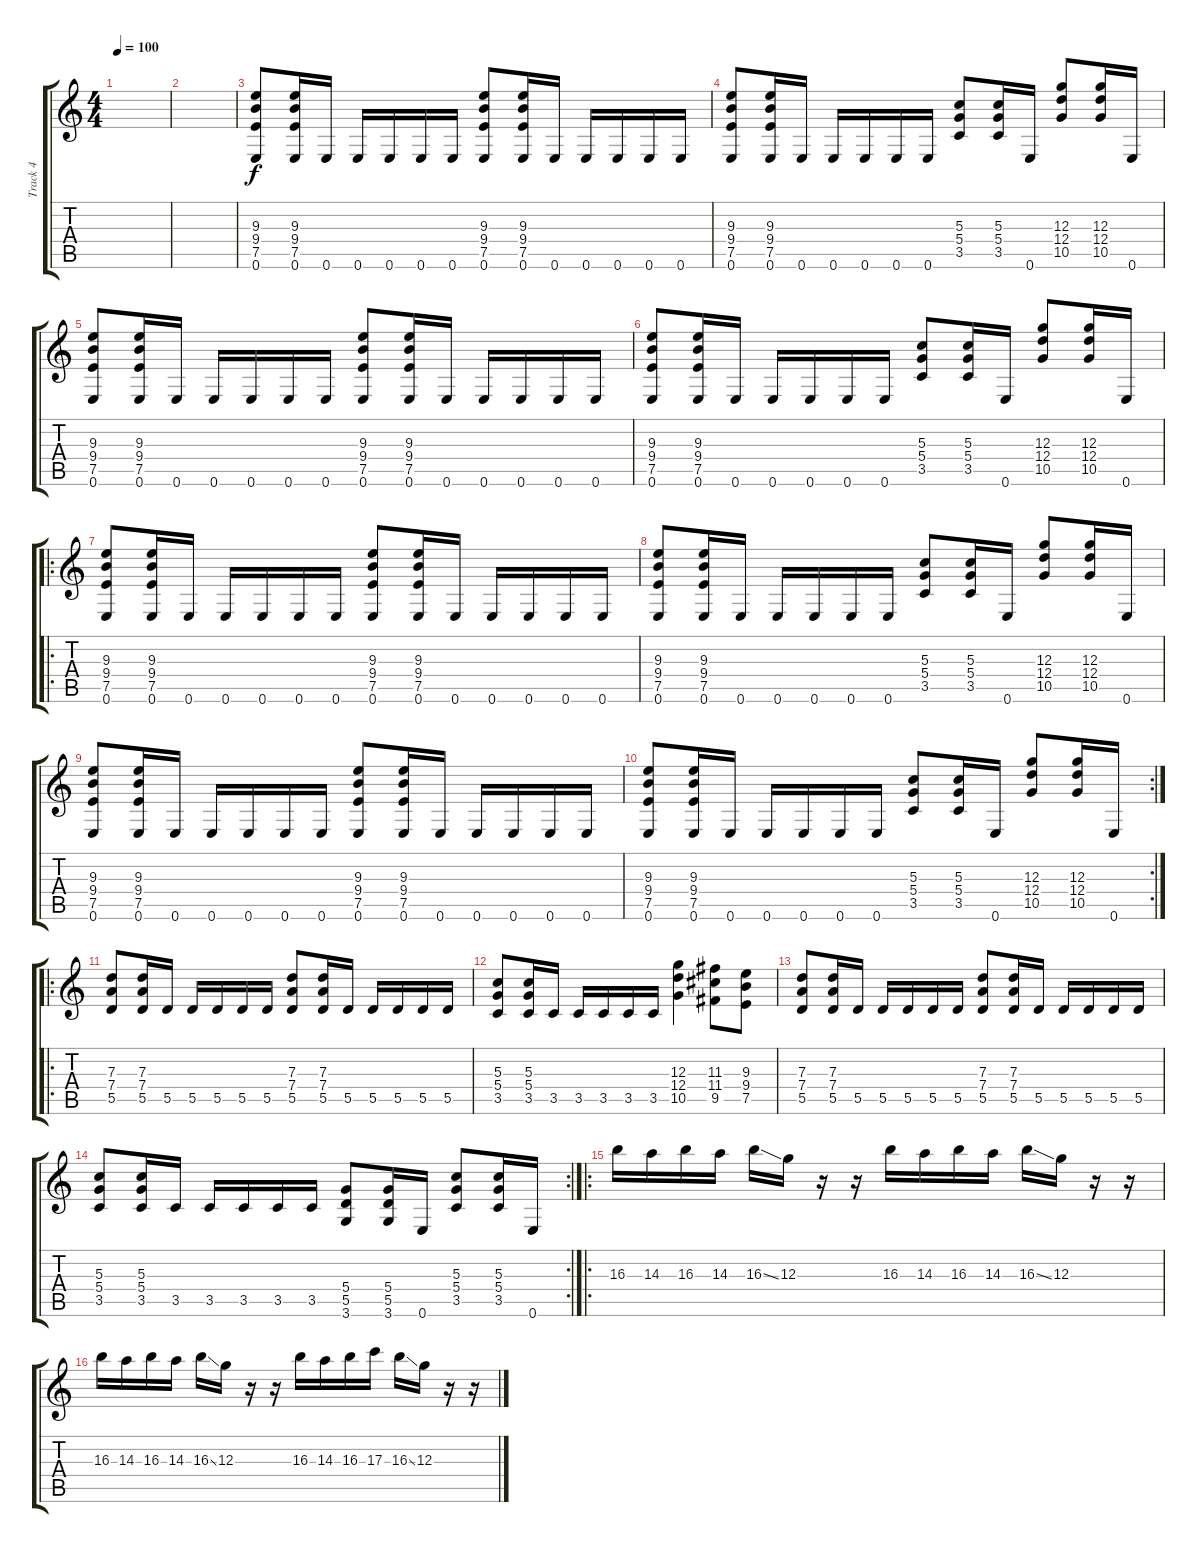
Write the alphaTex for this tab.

\track ("Track 4" "Track 4") {instrument distortionguitar}
\staff {score tabs}
\tuning (E4 B3 G3 D3 A2 E2) {hide}
\ts (4 4)
\tempo 100
\clef g2
\ks c
|
|
(9.3 9.4 7.5 0.6).8 (9.3 9.4 7.5 0.6).16 0.6.16 0.6.16 0.6.16 0.6.16 0.6.16 (9.3 9.4 7.5 0.6).8 (9.3 9.4 7.5 0.6).16 0.6.16 0.6.16 0.6.16 0.6.16 0.6.16 |
(9.3 9.4 7.5 0.6).8 (9.3 9.4 7.5 0.6).16 0.6.16 0.6.16 0.6.16 0.6.16 0.6.16 (5.3 5.4 3.5).8 (5.3 5.4 3.5).16 0.6.16 (12.3 12.4 10.5).8 (12.3 12.4 10.5).16 0.6.16 |
(9.3 9.4 7.5 0.6).8 (9.3 9.4 7.5 0.6).16 0.6.16 0.6.16 0.6.16 0.6.16 0.6.16 (9.3 9.4 7.5 0.6).8 (9.3 9.4 7.5 0.6).16 0.6.16 0.6.16 0.6.16 0.6.16 0.6.16 |
(9.3 9.4 7.5 0.6).8 (9.3 9.4 7.5 0.6).16 0.6.16 0.6.16 0.6.16 0.6.16 0.6.16 (5.3 5.4 3.5).8 (5.3 5.4 3.5).16 0.6.16 (12.3 12.4 10.5).8 (12.3 12.4 10.5).16 0.6.16 |
\ro
(9.3 9.4 7.5 0.6).8 (9.3 9.4 7.5 0.6).16 0.6.16 0.6.16 0.6.16 0.6.16 0.6.16 (9.3 9.4 7.5 0.6).8 (9.3 9.4 7.5 0.6).16 0.6.16 0.6.16 0.6.16 0.6.16 0.6.16 |
(9.3 9.4 7.5 0.6).8 (9.3 9.4 7.5 0.6).16 0.6.16 0.6.16 0.6.16 0.6.16 0.6.16 (5.3 5.4 3.5).8 (5.3 5.4 3.5).16 0.6.16 (12.3 12.4 10.5).8 (12.3 12.4 10.5).16 0.6.16 |
(9.3 9.4 7.5 0.6).8 (9.3 9.4 7.5 0.6).16 0.6.16 0.6.16 0.6.16 0.6.16 0.6.16 (9.3 9.4 7.5 0.6).8 (9.3 9.4 7.5 0.6).16 0.6.16 0.6.16 0.6.16 0.6.16 0.6.16 |
\rc 2
(9.3 9.4 7.5 0.6).8 (9.3 9.4 7.5 0.6).16 0.6.16 0.6.16 0.6.16 0.6.16 0.6.16 (5.3 5.4 3.5).8 (5.3 5.4 3.5).16 0.6.16 (12.3 12.4 10.5).8 (12.3 12.4 10.5).16 0.6.16 |
\ro
(7.3 7.4 5.5).8 (7.3 7.4 5.5).16 5.5.16 5.5.16 5.5.16 5.5.16 5.5.16 (7.3 7.4 5.5).8 (7.3 7.4 5.5).16 5.5.16 5.5.16 5.5.16 5.5.16 5.5.16 |
(5.3 5.4 3.5).8 (5.3 5.4 3.5).16 3.5.16 3.5.16 3.5.16 3.5.16 3.5.16 (12.3 12.4 10.5).4 (11.3 11.4 9.5).8 (9.3 9.4 7.5).8 |
(7.3 7.4 5.5).8 (7.3 7.4 5.5).16 5.5.16 5.5.16 5.5.16 5.5.16 5.5.16 (7.3 7.4 5.5).8 (7.3 7.4 5.5).16 5.5.16 5.5.16 5.5.16 5.5.16 5.5.16 |
\rc 2
(5.3 5.4 3.5).8 (5.3 5.4 3.5).16 3.5.16 3.5.16 3.5.16 3.5.16 3.5.16 (5.4 5.5 3.6).8 (5.4 5.5 3.6).16 0.6.16 (5.3 5.4 3.5).8 (5.3 5.4 3.5).16 0.6.16 |
\ro
16.3.16 14.3.16 16.3.16 14.3.16 16.3{ss}.16 12.3.16 r.16 r.16 16.3.16 14.3.16 16.3.16 14.3.16 16.3{ss}.16 12.3.16 r.16 r.16 |
16.3.16 14.3.16 16.3.16 14.3.16 16.3{ss}.16 12.3.16 r.16 r.16 16.3.16 14.3.16 16.3.16 17.3.16 16.3{ss}.16 12.3.16 r.16 r.16
